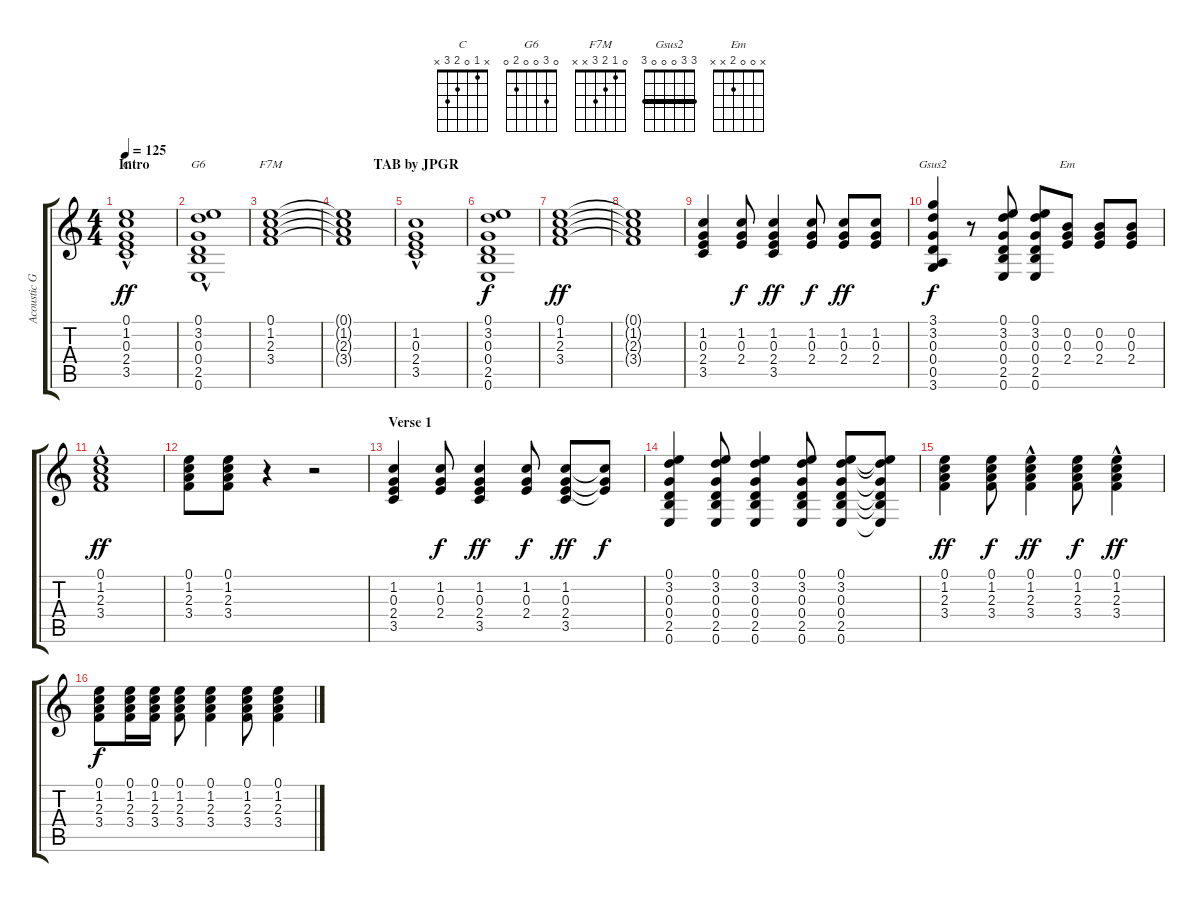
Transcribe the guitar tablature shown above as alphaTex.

\track ("Acoustic Guitar" "Acoustic G") {instrument acousticguitarsteel}
\staff {score tabs}
\tuning (E4 B3 G3 D3 A2 E2) {hide}
\chord ("C" x 1 0 2 3 x)
\chord ("G6" 0 3 0 0 2 0)
\chord ("F7M" 0 1 2 3 x x)
\chord ("Gsus2" 3 3 0 0 0 3) {barre 3}
\chord ("Em" x 0 0 2 x x)
\ts (4 4)
\section ("" "Intro                                                                TAB by JPGR")
\tempo 125
\clef g2
\ks c
(0.1 1.2{hac} 0.3{hac} 2.4 3.5).1{ch "C" dy ff instrument acousticguitarsteel} |
(0.1 3.2 0.3 0.4{hac} 2.5 0.6).1{ch "G6"} |
(0.1 1.2 2.3 3.4).1{ch "F7M"} |
(0.1{t} 1.2{t} 2.3{t} 3.4{t}).1 |
(1.2{hac} 0.3{hac} 2.4 3.5).1 |
(0.1 3.2 0.3 0.4 2.5 0.6).1{dy f} |
(0.1 1.2 2.3 3.4).1{dy ff} |
(0.1{t} 1.2{t} 2.3{t} 3.4{t}).1 |
(1.2 0.3 2.4 3.5).4 (1.2 0.3 2.4).8{dy f} (1.2 0.3 2.4 3.5).4{dy ff} (1.2 0.3 2.4).8{dy f} (1.2 0.3 2.4).8{dy ff} (1.2 0.3 2.4).8 |
(3.1 3.2 0.3 0.4 0.5 3.6).4{ch "Gsus2" dy f} r.8 (0.1 3.2 0.3 0.4 2.5 0.6).8 (0.1 3.2 0.3 0.4 2.5 0.6).8 (0.2 0.3 2.4).8{ch "Em"} (0.2 0.3 2.4).8 (0.2 0.3 2.4).8 |
(0.1 1.2{hac} 2.3 3.4{hac}).1{dy ff} |
(0.1 1.2 2.3 3.4).8 (0.1 1.2 2.3 3.4).8 r.4 r.2 |
\section ("" "Verse 1")
(1.2 0.3 2.4 3.5).4 (1.2 0.3 2.4).8{dy f} (1.2 0.3 2.4 3.5).4{dy ff} (1.2 0.3 2.4).8{dy f} (1.2 0.3 2.4 3.5).8{dy ff} (1.2{t} 0.3{t} 2.4{t}).8{dy f} |
(0.1 3.2 0.3 0.4 2.5 0.6).4 (0.1 3.2 0.3 0.4 2.5 0.6).8 (0.1 3.2 0.3 0.4 2.5 0.6).4 (0.1 3.2 0.3 0.4 2.5 0.6).8 (0.1 3.2 0.3 0.4 2.5 0.6).8 (0.1{t} 3.2{t} 0.3{t} 0.4{t} 2.5{t} 0.6{t}).8 |
(0.1 1.2 2.3 3.4).4{dy ff} (0.1 1.2 2.3 3.4).8{dy f} (0.1 1.2 2.3 3.4{hac}).4{dy ff} (0.1 1.2 2.3 3.4).8{dy f} (0.1 1.2{hac} 2.3 3.4).4{dy ff} |
(0.1 1.2 2.3 3.4).8{dy f} (0.1 1.2 2.3 3.4).16 (0.1 1.2 2.3 3.4).16 (0.1 1.2 2.3 3.4).8 (0.1 1.2 2.3 3.4).4 (0.1 1.2 2.3 3.4).8 (0.1 1.2 2.3 3.4).4
